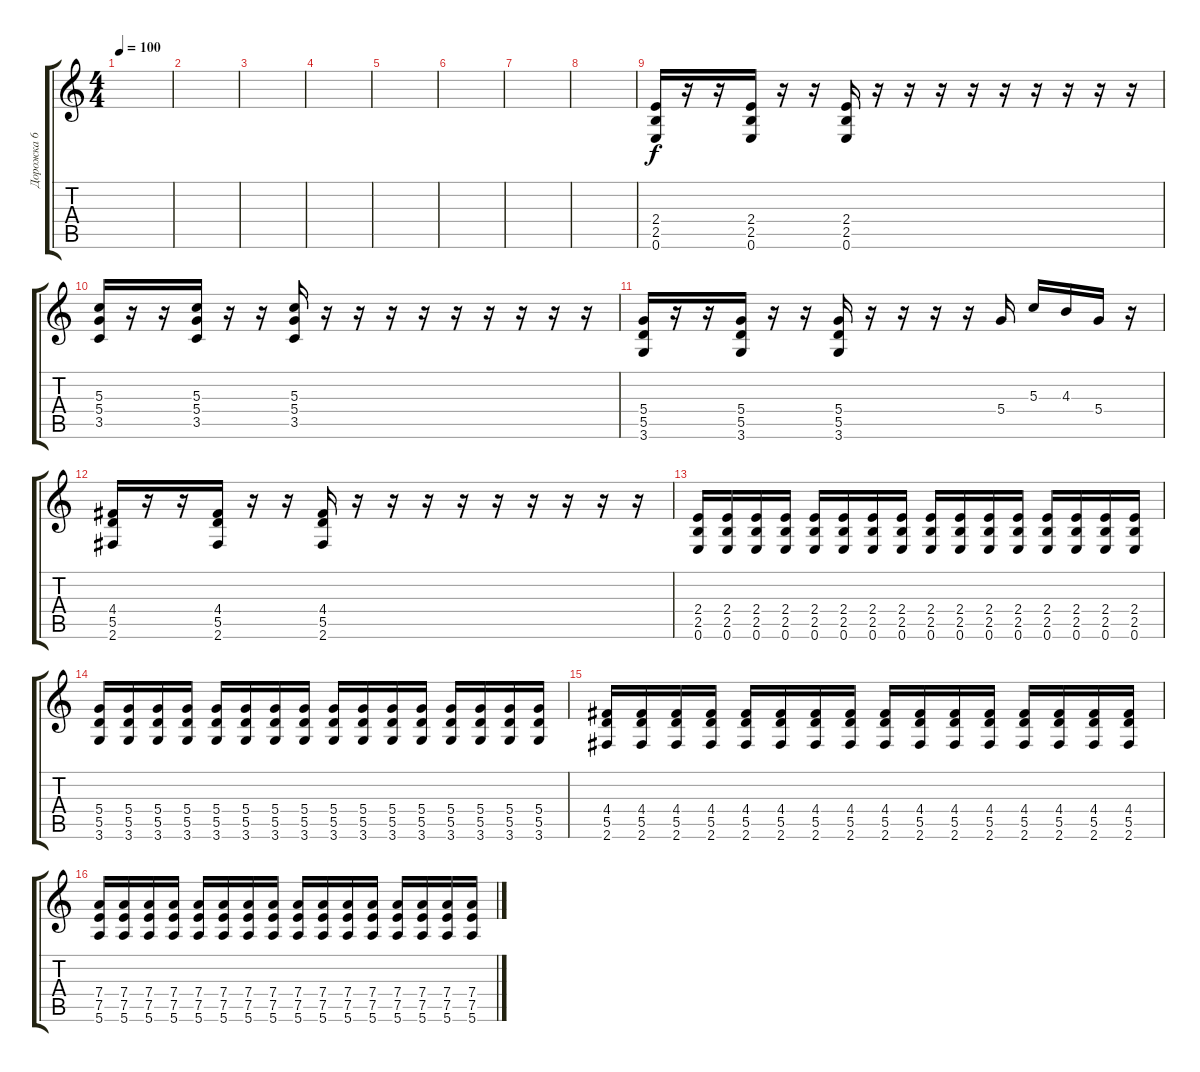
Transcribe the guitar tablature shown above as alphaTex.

\track ("Дорожка 6" "Дорожка 6") {instrument distortionguitar}
\staff {score tabs}
\tuning (E4 B3 G3 D3 A2 E2) {hide}
\ts (4 4)
\tempo 100
\clef g2
\ks c
|
|
|
|
|
|
|
|
(2.4 2.5 0.6).16 r.16 r.16 (2.4 2.5 0.6).16 r.16 r.16 (2.4 2.5 0.6).16 r.16 r.16 r.16 r.16 r.16 r.16 r.16 r.16 r.16 |
(5.3 5.4 3.5).16 r.16 r.16 (5.3 5.4 3.5).16 r.16 r.16 (5.3 5.4 3.5).16 r.16 r.16 r.16 r.16 r.16 r.16 r.16 r.16 r.16 |
(5.4 5.5 3.6).16 r.16 r.16 (5.4 5.5 3.6).16 r.16 r.16 (5.4 5.5 3.6).16 r.16 r.16 r.16 r.16 5.4.16 5.3.16 4.3.16 5.4.16 r.16 |
(4.4 5.5 2.6).16 r.16 r.16 (4.4 5.5 2.6).16 r.16 r.16 (4.4 5.5 2.6).16 r.16 r.16 r.16 r.16 r.16 r.16 r.16 r.16 r.16 |
(2.4 2.5 0.6).16 (2.4 2.5 0.6).16 (2.4 2.5 0.6).16 (2.4 2.5 0.6).16 (2.4 2.5 0.6).16 (2.4 2.5 0.6).16 (2.4 2.5 0.6).16 (2.4 2.5 0.6).16 (2.4 2.5 0.6).16 (2.4 2.5 0.6).16 (2.4 2.5 0.6).16 (2.4 2.5 0.6).16 (2.4 2.5 0.6).16 (2.4 2.5 0.6).16 (2.4 2.5 0.6).16 (2.4 2.5 0.6).16 |
(5.4 5.5 3.6).16 (5.4 5.5 3.6).16 (5.4 5.5 3.6).16 (5.4 5.5 3.6).16 (5.4 5.5 3.6).16 (5.4 5.5 3.6).16 (5.4 5.5 3.6).16 (5.4 5.5 3.6).16 (5.4 5.5 3.6).16 (5.4 5.5 3.6).16 (5.4 5.5 3.6).16 (5.4 5.5 3.6).16 (5.4 5.5 3.6).16 (5.4 5.5 3.6).16 (5.4 5.5 3.6).16 (5.4 5.5 3.6).16 |
(4.4 5.5 2.6).16 (4.4 5.5 2.6).16 (4.4 5.5 2.6).16 (4.4 5.5 2.6).16 (4.4 5.5 2.6).16 (4.4 5.5 2.6).16 (4.4 5.5 2.6).16 (4.4 5.5 2.6).16 (4.4 5.5 2.6).16 (4.4 5.5 2.6).16 (4.4 5.5 2.6).16 (4.4 5.5 2.6).16 (4.4 5.5 2.6).16 (4.4 5.5 2.6).16 (4.4 5.5 2.6).16 (4.4 5.5 2.6).16 |
(7.4 7.5 5.6).16 (7.4 7.5 5.6).16 (7.4 7.5 5.6).16 (7.4 7.5 5.6).16 (7.4 7.5 5.6).16 (7.4 7.5 5.6).16 (7.4 7.5 5.6).16 (7.4 7.5 5.6).16 (7.4 7.5 5.6).16 (7.4 7.5 5.6).16 (7.4 7.5 5.6).16 (7.4 7.5 5.6).16 (7.4 7.5 5.6).16 (7.4 7.5 5.6).16 (7.4 7.5 5.6).16 (7.4 7.5 5.6).16
